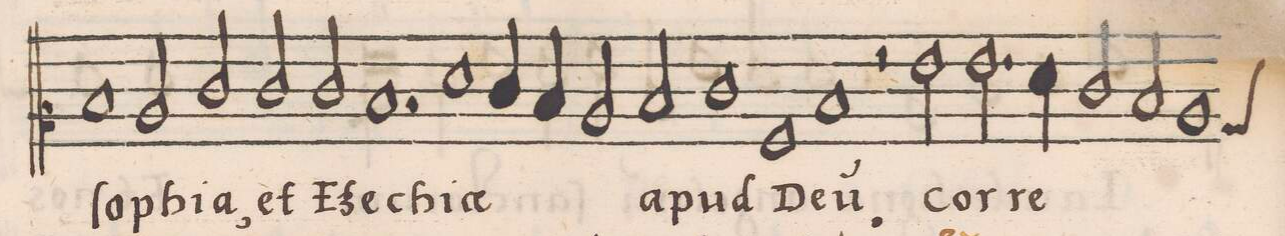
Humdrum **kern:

**kern	**text
*I"CANTVS	*
*clefC2	*
*k[]	*
*met(c)	*
*M2/1	*
1d	-ſo-
2c/	-phi-
2e/	-a,
=38	=38
2e/	et
2e/	E-
1.d	-ze-
=39	=39
1f	-chi-
4e/	-(ae)
4d/	.
=40	=40
2c/	.
2d/	a-
1e	-pud
=41	=41
1A	De-
1d	-u(m)
=42	=42
2r	.
2g\	cor-
2.g\	-re-
4f\	.
=43	=43
2e/	.
2d/	.
*custos:b	*
1c	.
=44	=44
*-	*-
